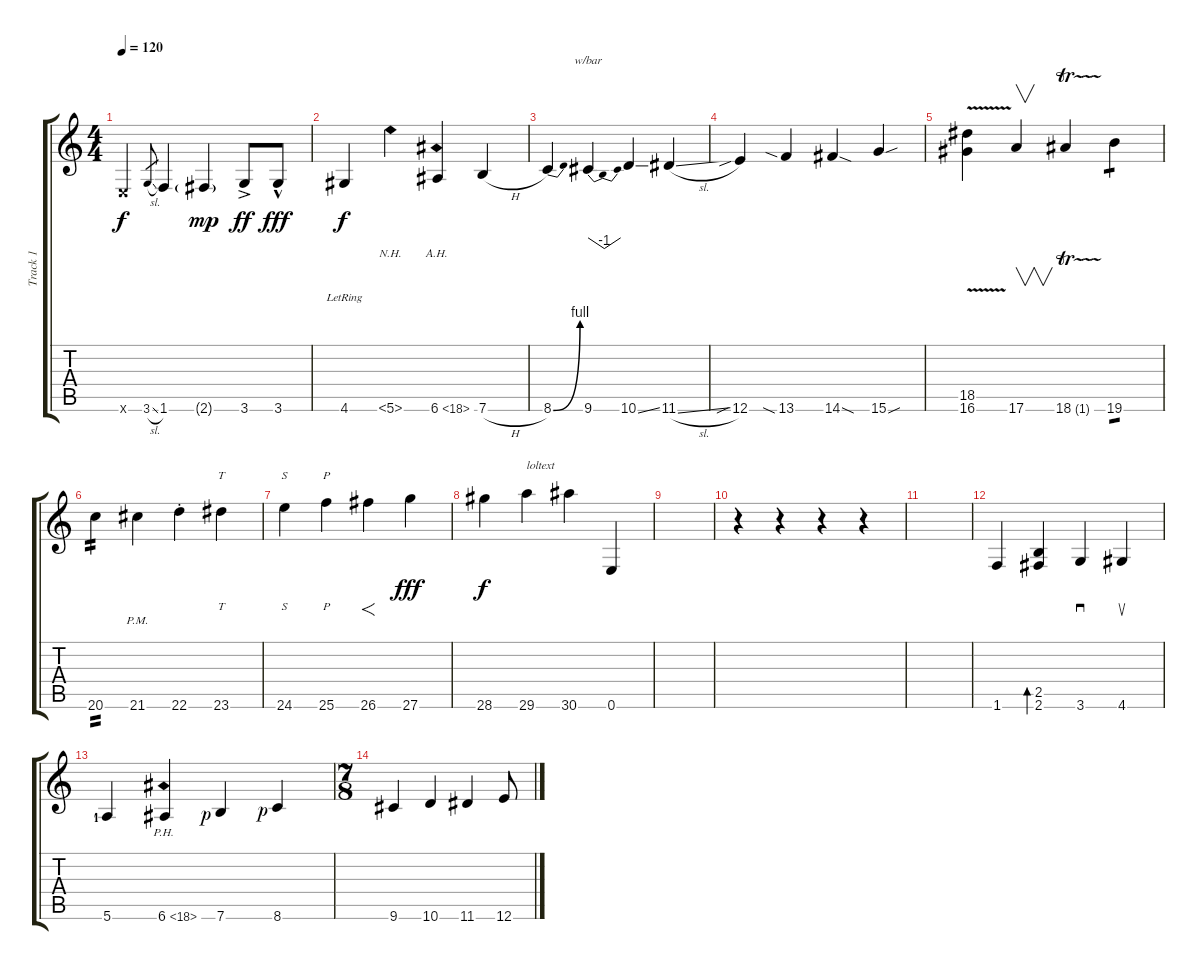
\track ("Track 1" "Track 1") {instrument acousticguitarnylon}
\staff {score tabs}
\tuning (E4 B3 G3 D3 A2 E2) {hide}
\ts (4 4)
\tempo 120
\clef g2
\ks c
0.6{x}.4{dy f instrument acousticguitarnylon} 3.6{sl}.8{gr} 1.6.4 2.6{g}.4{dy mp} 3.6{ac}.8{dy ff} 3.6{hac}.8{dy fff} |
4.6{lr}.4{dy f} 5.6{nh}.4 6.6{ah 12}.4 7.6{h}.4 |
8.6{be (bend 0 0 60 4)}.4 9.6.4{tbe (dip default 0 0 30 -4 60 0)} 10.6{ss}.4 11.6{sl}.4 |
12.6{sib}.4 13.6{sia}.4 14.6{sod}.4 15.6{sou}.4 |
(18.5 16.6{v}).4 17.6.4{v} 18.6{tr (1 16)}.4 19.6.4{tp 1} |
20.6.4{tp 2} 21.6{pm}.4 22.6{st}.4 23.6.4{tt} |
24.6.4{s} 25.6.4{p} 26.6.4{f} 27.6.4{dy fff} |
28.6.4{dy f} 29.6.4{txt "loltext"} 30.6.4 0.6.4 |
|
r.4 r.4 r.4 r.4 |
|
1.6.4{instrument distortionguitar} (2.5 2.6).4{bd 60} 3.6.4{sd} 4.6.4{su} |
5.6{lf 2}.4 6.6{ph 12}.4 7.6{rf 1}.4 8.6{rf 1}.4 |
\ts (7 8)
9.6.4 10.6.4 11.6.4 12.6.8
